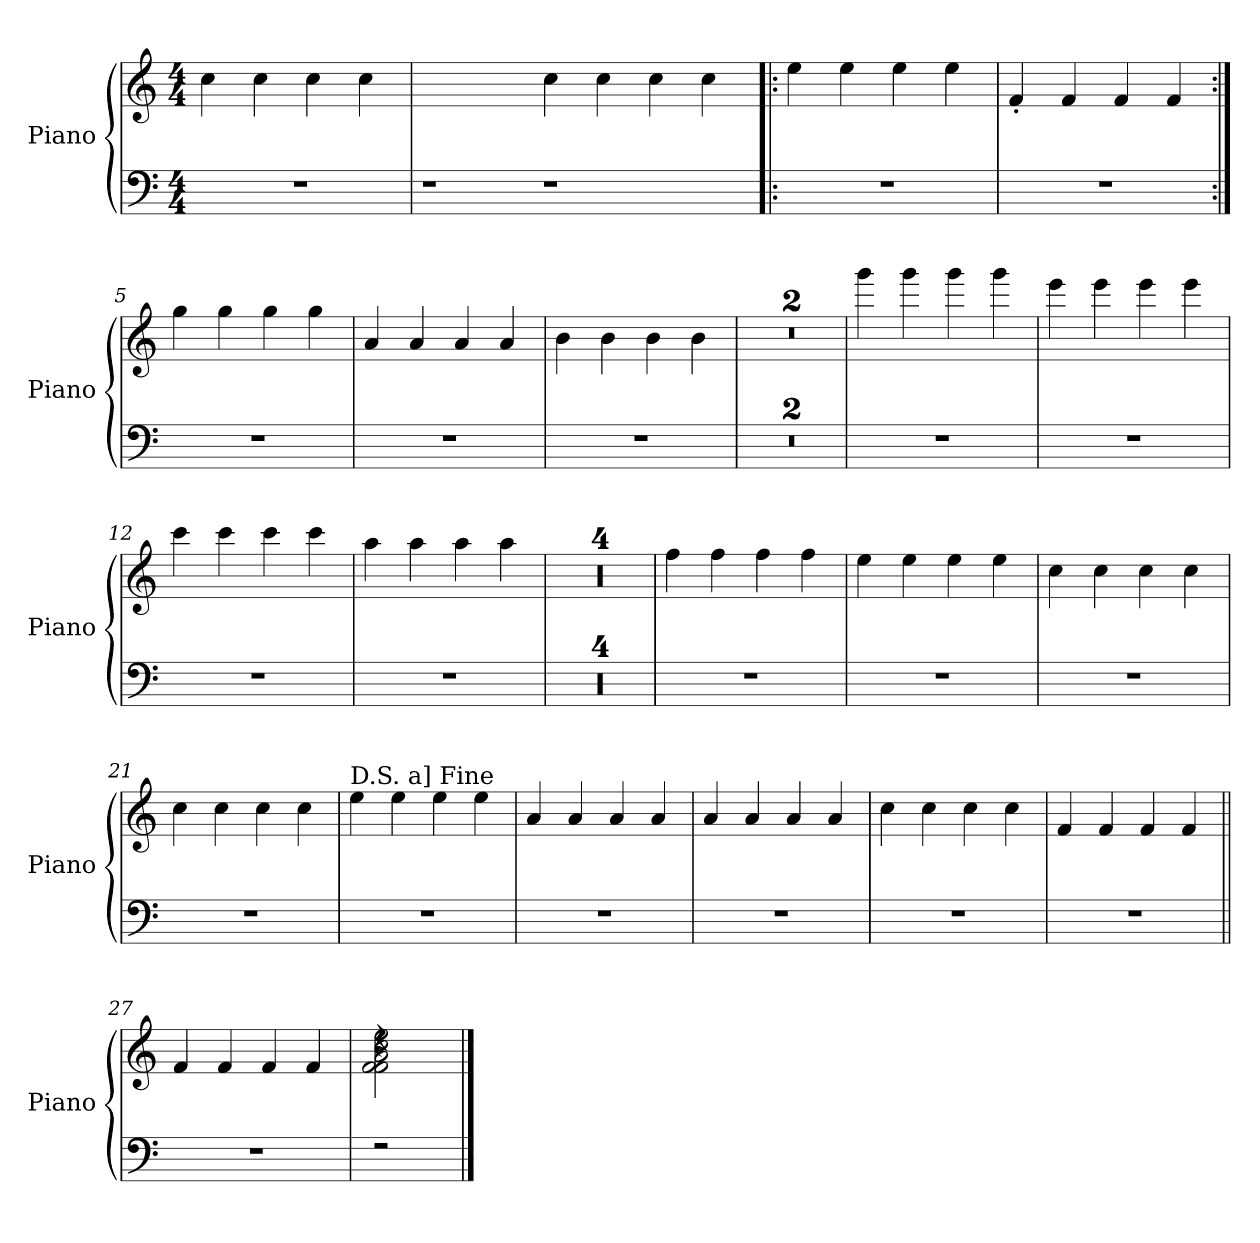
**kern	**kern
*part1	*part1
*staff2	*staff1
*I"Piano	*
*I'Piano	*
*clefF4	*clefG2
*M4/4	*M4/4
=1	=1
1rF	4cc\
.	4cc\
.	4cc\
.	4cc\
=2	=2
1rF	1ryy
1rF	4cc\
.	4cc\
.	4cc\
.	4cc\
=3!|:	=3!|:
1rF	4ee\
.	4ee\
.	4ee\
.	4ee\
=4	=4
1rF	4f'>/
.	4f/
.	4f/
.	4f/
=5:|!	=5:|!
1rF	4gg\
.	4gg\
.	4gg\
.	4gg\
=6	=6
1rF	4a/
.	4a/
.	4a/
.	4a/
=7	=7
1rF	4b\
.	4b\
.	4b\
.	4b\
!!LO:LB:g=z
=8	=8
1rF	1ryy
=9	=9
1rF	1ryy
=10	=10
1rF	4ggg\
.	4ggg\
.	4ggg\
.	4ggg\
=11	=11
1rF	4eee\
.	4eee\
.	4eee\
.	4eee\
=12	=12
1rF	4ccc\
.	4ccc\
.	4ccc\
.	4ccc\
=13	=13
1rF	4aa\
.	4aa\
.	4aa\
.	4aa\
=14	=14
1rF	1ryy
=15	=15
1rF	1ryy
=16	=16
1rF	1ryy
=17	=17
1rF	1ryy
!!LO:LB:g=z
=18	=18
1rF	4ff\
.	4ff\
.	4ff\
.	4ff\
=19	=19
1rF	4ee\
.	4ee\
.	4ee\
.	4ee\
=20	=20
1rF	4cc\
.	4cc\
.	4cc\
.	4cc\
=21	=21
1rF	4cc\
.	4cc\
.	4cc\
.	4cc\
=22	=22
!	!LO:TX:a:t=D.S. a] Fine
1rF	4ee\
.	4ee\
.	4ee\
.	4ee\
=23	=23
1rF	4a/
.	4a/
.	4a/
.	4a/
=24	=24
1rF	4a/
.	4a/
.	4a/
.	4a/
=25	=25
1rF	4cc\
.	4cc\
.	4cc\
.	4cc\
!!LO:LB:g=z
=26	=26
1rF	4f/
.	4f/
.	4f/
.	4f/
=27||	=27||
1rF	4f/
.	4f/
.	4f/
.	4f/
=28	=28
*	*^
2rF	2f\ 2f\ 2a\ 2cc\ 2ee\	4rcc
.	.	4ryy
*	*v	*v
==	==
*-	*-
